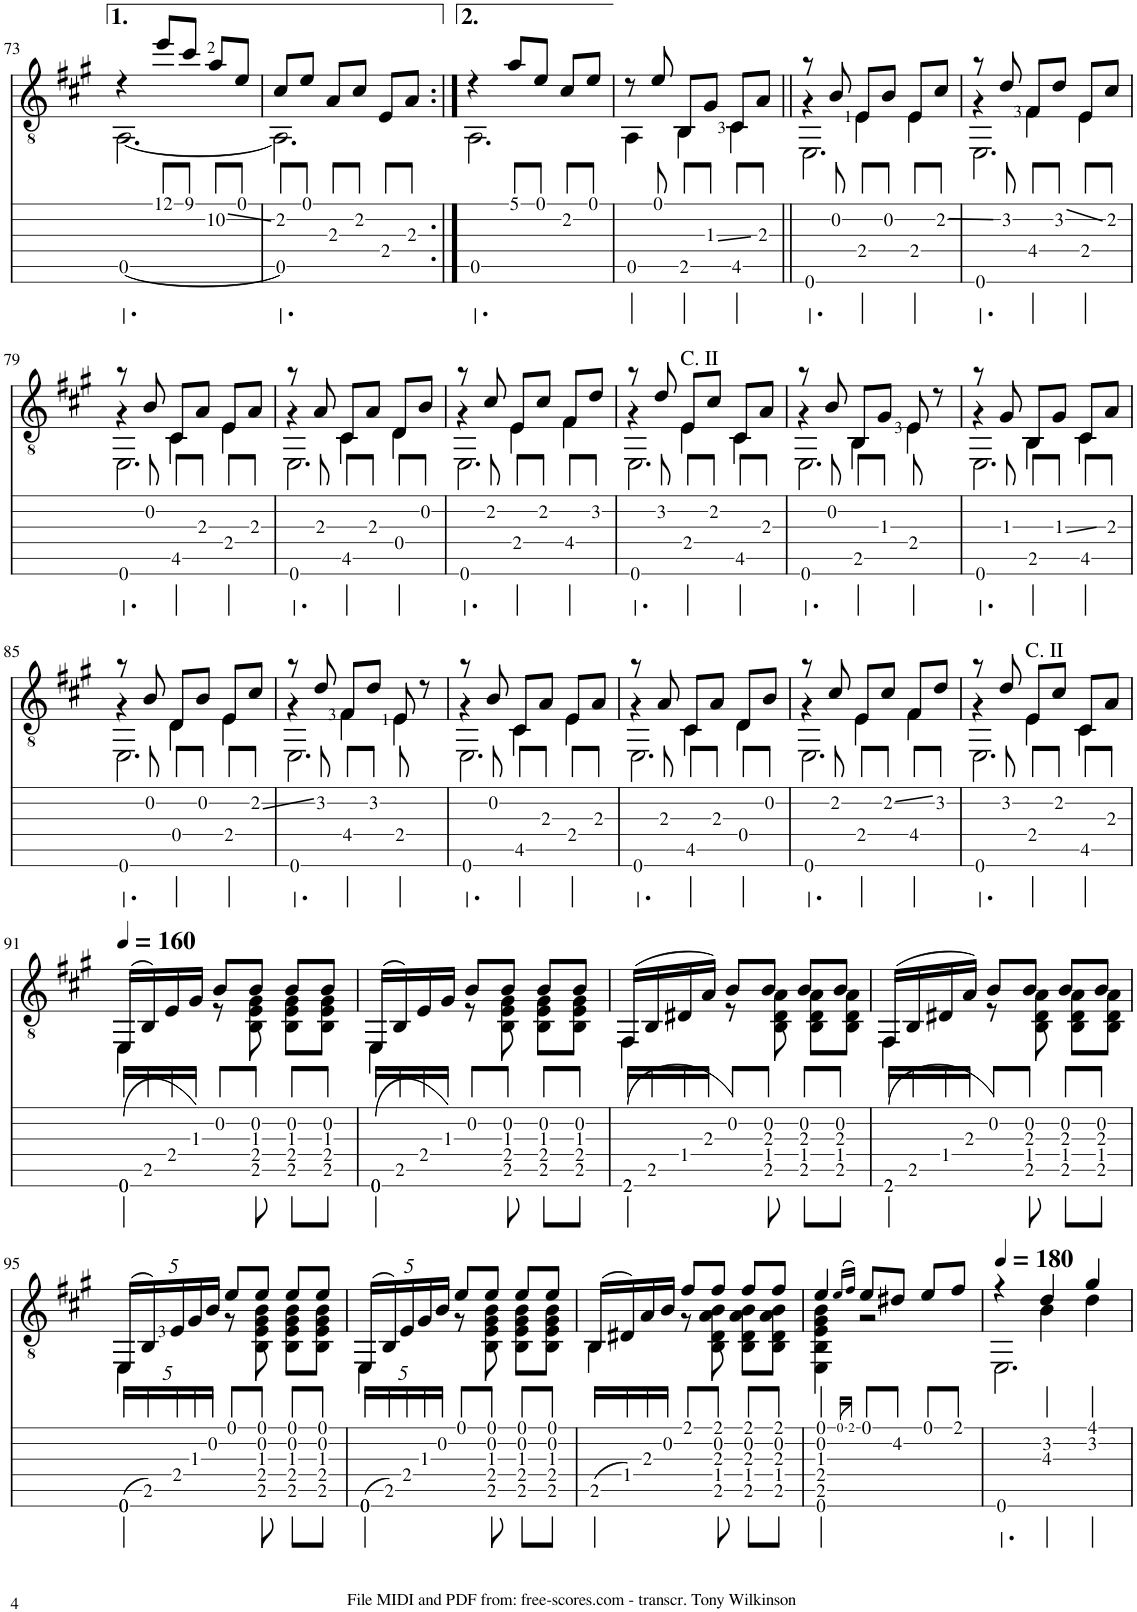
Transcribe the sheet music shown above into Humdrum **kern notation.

**kern	**kern
*part2	*part1
*staff2	*staff1
*I"Chitarra classica (Intavolatura)	*I"Chitarra classica
!!LO:PB:g=z
*	*clefGv2
*k[f#c#g#]	*k[f#c#g#]
*M3/4	*M3/4
=73	=73
*^	*^
4r	[2.AA\	4r	[2.AA\
8ee/L	.	8ee/L	.
8cc#/J	.	8cc#/J	.
8a/L	.	8a/L	.
8e/J	.	8e/J	.
=74	=74	=74	=74
8c#/L	2.AA\]	8c#/L	2.AA\]
8e/J	.	8e/J	.
8A/L	.	8A/L	.
8c#/J	.	8c#/J	.
8E/L	.	8E/L	.
8A/J	.	8A/J	.
=75:|!	=75:|!	=75:|!	=75:|!
4r	2.AA\	4r	2.AA\
8a/L	.	8a/L	.
8e/J	.	8e/J	.
8c#/L	.	8c#/L	.
8e/J	.	8e/J	.
=76	=76	=76	=76
8r	4AA\	8r	4AA\
8e/	.	8e/	.
8BB/L	4BB\	8BB/L	4BB\
8G#/J	.	8G#/J	.
8C#/L	4C#\	8C#/L	4C#\
8A/J	.	8A/J	.
=77||	=77||	=77||	=77||
*	*^	*	*^
8r	4r	2.EE\	8r	4r	2.EE\
8B/	.	.	8B/	.	.
8E/L	4E\	.	8E/L	4E\	.
8B/J	.	.	8B/J	.	.
8E/L	4E\	.	8E/L	4E\	.
8c#/J	.	.	8c#/J	.	.
=78	=78	=78	=78	=78	=78
8r	4r	2.EE\	8r	4r	2.EE\
8d/	.	.	8d/	.	.
8F#/L	4F#\	.	8F#/L	4F#\	.
8d/J	.	.	8d/J	.	.
8E/L	4E\	.	8E/L	4E\	.
8c#/J	.	.	8c#/J	.	.
!!LO:LB:g=z	!!	!!
=79	=79	=79	=79	=79	=79
8r	4r	2.EE\	8r	4r	2.EE\
8B/	.	.	8B/	.	.
8C#/L	4C#\	.	8C#/L	4C#\	.
8A/J	.	.	8A/J	.	.
8E/L	4E\	.	8E/L	4E\	.
8A/J	.	.	8A/J	.	.
=80	=80	=80	=80	=80	=80
8r	4r	2.EE\	8r	4r	2.EE\
8A/	.	.	8A/	.	.
8C#/L	4C#\	.	8C#/L	4C#\	.
8A/J	.	.	8A/J	.	.
8D/L	4D\	.	8D/L	4D\	.
8B/J	.	.	8B/J	.	.
=81	=81	=81	=81	=81	=81
8r	4r	2.EE\	8r	4r	2.EE\
8c#/	.	.	8c#/	.	.
8E/L	4E\	.	8E/L	4E\	.
8c#/J	.	.	8c#/J	.	.
8F#/L	4F#\	.	8F#/L	4F#\	.
8d/J	.	.	8d/J	.	.
=82	=82	=82	=82	=82	=82
8r	4r	2.EE\	8r	4r	2.EE\
8d/	.	.	8d/	.	.
!	!	!	!LO:TX:a:t=C. II	!	!
8E/L	4E\	.	8E/L	4E\	.
8c#/J	.	.	8c#/J	.	.
8C#/L	4C#\	.	8C#/L	4C#\	.
8A/J	.	.	8A/J	.	.
=83	=83	=83	=83	=83	=83
8r	4r	2.EE\	8r	4r	2.EE\
8B/	.	.	8B/	.	.
8BB/L	4BB\	.	8BB/L	4BB\	.
8G#/J	.	.	8G#/J	.	.
8E/	4E\	.	8E/	4E\	.
8r	.	.	8r	.	.
=84	=84	=84	=84	=84	=84
8r	4r	2.EE\	8r	4r	2.EE\
8G#/	.	.	8G#/	.	.
8BB/L	4BB\	.	8BB/L	4BB\	.
8G#/J	.	.	8G#/J	.	.
8C#/L	4C#\	.	8C#/L	4C#\	.
8A/J	.	.	8A/J	.	.
!!LO:LB:g=z	!!	!!
=85	=85	=85	=85	=85	=85
8r	4r	2.EE\	8r	4r	2.EE\
8B/	.	.	8B/	.	.
8D/L	4D\	.	8D/L	4D\	.
8B/J	.	.	8B/J	.	.
8E/L	4E\	.	8E/L	4E\	.
8c#/J	.	.	8c#/J	.	.
=86	=86	=86	=86	=86	=86
8r	4r	2.EE\	8r	4r	2.EE\
8d/	.	.	8d/	.	.
8F#/L	4F#\	.	8F#/L	4F#\	.
8d/J	.	.	8d/J	.	.
8E/	4E\	.	8E/	4E\	.
8r	.	.	8r	.	.
=87	=87	=87	=87	=87	=87
8r	4r	2.EE\	8r	4r	2.EE\
8B/	.	.	8B/	.	.
8C#/L	4C#\	.	8C#/L	4C#\	.
8A/J	.	.	8A/J	.	.
8E/L	4E\	.	8E/L	4E\	.
8A/J	.	.	8A/J	.	.
=88	=88	=88	=88	=88	=88
8r	4r	2.EE\	8r	4r	2.EE\
8A/	.	.	8A/	.	.
8C#/L	4C#\	.	8C#/L	4C#\	.
8A/J	.	.	8A/J	.	.
8D/L	4D\	.	8D/L	4D\	.
8B/J	.	.	8B/J	.	.
=89	=89	=89	=89	=89	=89
8r	4r	2.EE\	8r	4r	2.EE\
8c#/	.	.	8c#/	.	.
8E/L	4E\	.	8E/L	4E\	.
8c#/J	.	.	8c#/J	.	.
8F#/L	4F#\	.	8F#/L	4F#\	.
8d/J	.	.	8d/J	.	.
=90	=90	=90	=90	=90	=90
8r	4r	2.EE\	8r	4r	2.EE\
8d/	.	.	8d/	.	.
!	!	!	!LO:TX:a:t=C. II	!	!
8E/L	4E\	.	8E/L	4E\	.
8c#/J	.	.	8c#/J	.	.
8C#/L	4C#\	.	8C#/L	4C#\	.
8A/J	.	.	8A/J	.	.
*v	*v	*v	*	*	*
*	*v	*v	*v
!!LO:LB:g=z
=91	=91
*	*MM160
*^	*^
(16EE/LL	4EE\	(16EE/LL	4EE\
16BB/	.	16BB/)	.
16E/	.	16E/	.
16G#/JJ)	.	16G#/JJ	.
8B/L	8r	8B/L	8r
8B/J	8BB\ 8E\ 8G#\	8B/J	8BB\ 8E\ 8G#\
8B/L	8BB\ 8E\ 8G#\L	8B/L	8BB\ 8E\ 8G#\L
8B/J	8BB\ 8E\ 8G#\J	8B/J	8BB\ 8E\ 8G#\J
=92	=92	=92	=92
(16EE/LL	4EE\	(16EE/LL	4EE\
16BB/	.	16BB/)	.
16E/	.	16E/	.
16G#/JJ)	.	16G#/JJ	.
8B/L	8r	8B/L	8r
8B/J	8BB\ 8E\ 8G#\	8B/J	8BB\ 8E\ 8G#\
8B/L	8BB\ 8E\ 8G#\L	8B/L	8BB\ 8E\ 8G#\L
8B/J	8BB\ 8E\ 8G#\J	8B/J	8BB\ 8E\ 8G#\J
=93	=93	=93	=93
(16FF#/LL	4FF#\	(16FF#/LL	4FF#\
16BB/	.	16BB/	.
16D#X/	.	16D#X/	.
16A/JJ	.	16A/JJ)	.
8B/L)	8r	8B/L	8r
8B/J	8BB\ 8D#\ 8A\	8B/J	8BB\ 8D#\ 8A\
8B/L	8BB\ 8D#\ 8A\L	8B/L	8BB\ 8D#\ 8A\L
8B/J	8BB\ 8D#\ 8A\J	8B/J	8BB\ 8D#\ 8A\J
=94	=94	=94	=94
(16FF#/LL	4FF#\	(16FF#/LL	4FF#\
16BB/	.	16BB/	.
16D#X/	.	16D#X/	.
16A/JJ	.	16A/JJ)	.
8B/L)	8r	8B/L	8r
8B/J	8BB\ 8D#\ 8A\	8B/J	8BB\ 8D#\ 8A\
8B/L	8BB\ 8D#\ 8A\L	8B/L	8BB\ 8D#\ 8A\L
8B/J	8BB\ 8D#\ 8A\J	8B/J	8BB\ 8D#\ 8A\J
!!LO:LB:g=z	!!
=95	=95	=95	=95
*Xbrackettup	*	*Xbrackettup	*
(20EE/LL	4EE\	(20EE/LL	4EE\
20BB/)	.	20BB/)	.
20E/	.	20E/	.
20G#/	.	20G#/	.
20B/JJ	.	20B/JJ	.
8e/L	8r	8e/L	8r
8e/J	8BB\ 8E\ 8G#\ 8B\	8e/J	8BB\ 8E\ 8G#\ 8B\
8e/L	8BB\ 8E\ 8G#\ 8B\L	8e/L	8BB\ 8E\ 8G#\ 8B\L
8e/J	8BB\ 8E\ 8G#\ 8B\J	8e/J	8BB\ 8E\ 8G#\ 8B\J
=96	=96	=96	=96
(20EE/LL	4EE\	(20EE/LL	4EE\
20BB/)	.	20BB/)	.
20E/	.	20E/	.
20G#/	.	20G#/	.
20B/JJ	.	20B/JJ	.
8e/L	8r	8e/L	8r
8e/J	8BB\ 8E\ 8G#\ 8B\	8e/J	8BB\ 8E\ 8G#\ 8B\
8e/L	8BB\ 8E\ 8G#\ 8B\L	8e/L	8BB\ 8E\ 8G#\ 8B\L
8e/J	8BB\ 8E\ 8G#\ 8B\J	8e/J	8BB\ 8E\ 8G#\ 8B\J
=97	=97	=97	=97
(16BB/LL	4BB\	(16BB/LL	4BB\
16D#X/)	.	16D#X/)	.
16A/	.	16A/	.
16B/JJ	.	16B/JJ	.
8f#/L	8r	8f#/L	8r
8f#/J	8BB\ 8D#\ 8A\ 8B\	8f#/J	8BB\ 8D#\ 8A\ 8B\
8f#/L	8BB\ 8D#\ 8A\ 8B\L	8f#/L	8BB\ 8D#\ 8A\ 8B\L
8f#/J	8BB\ 8D#\ 8A\ 8B\J	8f#/J	8BB\ 8D#\ 8A\ 8B\J
=98	=98	=98	=98
4e/	4EE\ 4BB\ 4E\ 4G#\ 4B\	4e/	4EE\ 4BB\ 4E\ 4G#\ 4B\
(16qe/LL	.	(16qe/LL	.
16qf#/JJ)	.	16qf#/JJ)	.
8e/L	2r	8e/L	2r
8d#X/J	.	8d#X/J	.
8e/L	.	8e/L	.
8f#/J	.	8f#/J	.
*v	*v	*	*
*	*v	*v
=99	=99
*	*MM180
*^	*^
*	*^	*	*^
4r	4ryy	2.EE\	4r	4ryy	2.EE\
4d/	4B\	.	4d/	4B\	.
4g#/	4d\	.	4g#/	4d\	.
*v	*v	*v	*	*	*
*	*v	*v	*v
=	=
*-	*-
